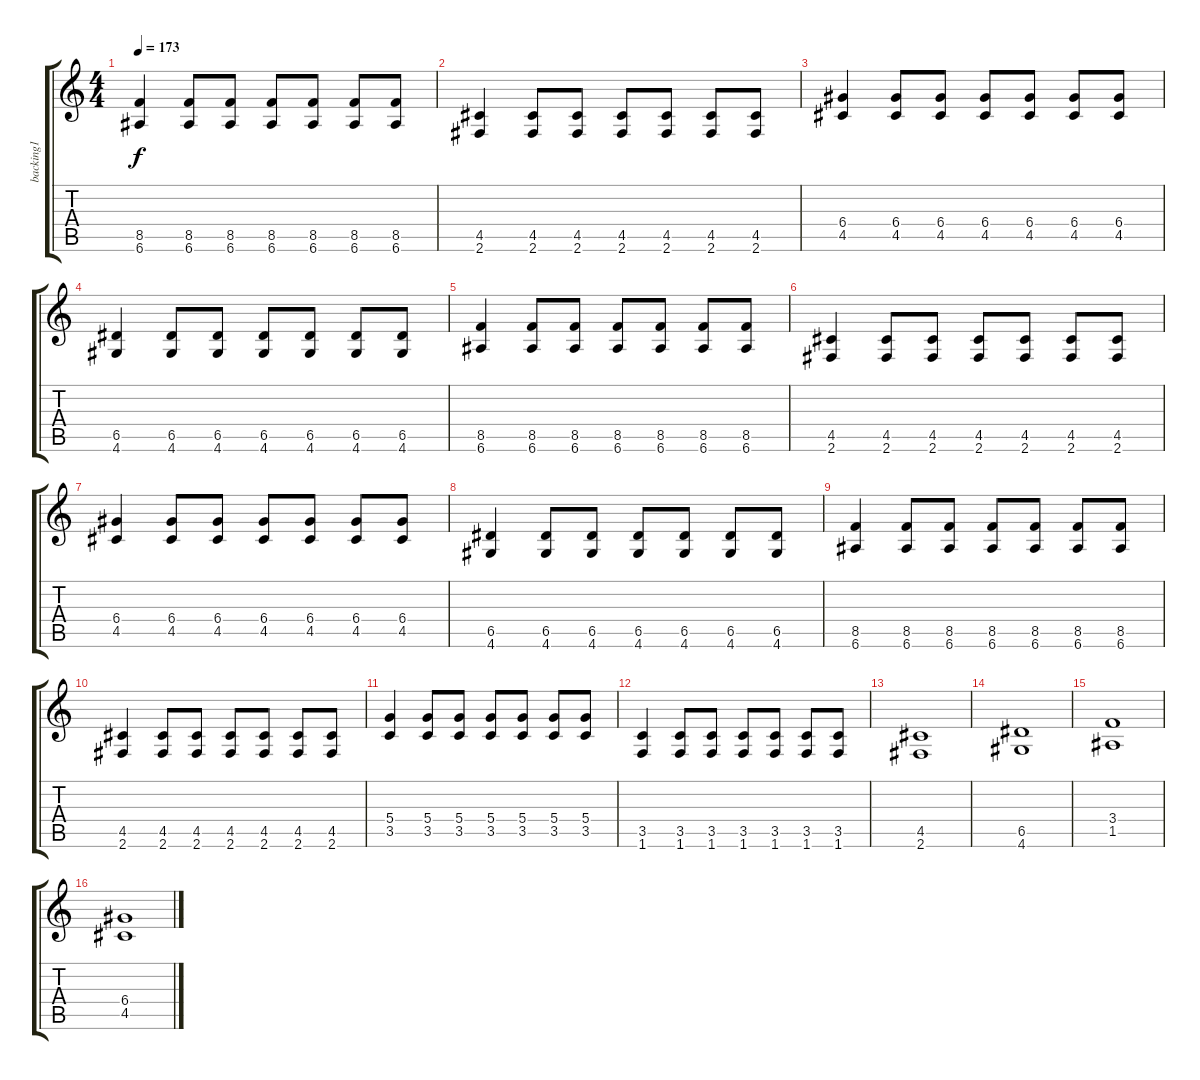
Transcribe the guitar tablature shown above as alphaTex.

\track ("backing1" "backing1") {instrument overdrivenguitar}
\staff {score tabs}
\tuning (E4 B3 G3 D3 A2 E2) {hide}
\ts (4 4)
\tempo 173
\clef g2
\ks c
(8.5 6.6).4{dy f} (8.5 6.6).8 (8.5 6.6).8 (8.5 6.6).8 (8.5 6.6).8 (8.5 6.6).8 (8.5 6.6).8 |
(4.5 2.6).4 (4.5 2.6).8 (4.5 2.6).8 (4.5 2.6).8 (4.5 2.6).8 (4.5 2.6).8 (4.5 2.6).8 |
(6.4 4.5).4 (6.4 4.5).8 (6.4 4.5).8 (6.4 4.5).8 (6.4 4.5).8 (6.4 4.5).8 (6.4 4.5).8 |
(6.5 4.6).4 (6.5 4.6).8 (6.5 4.6).8 (6.5 4.6).8 (6.5 4.6).8 (6.5 4.6).8 (6.5 4.6).8 |
(8.5 6.6).4 (8.5 6.6).8 (8.5 6.6).8 (8.5 6.6).8 (8.5 6.6).8 (8.5 6.6).8 (8.5 6.6).8 |
(4.5 2.6).4 (4.5 2.6).8 (4.5 2.6).8 (4.5 2.6).8 (4.5 2.6).8 (4.5 2.6).8 (4.5 2.6).8 |
(6.4 4.5).4 (6.4 4.5).8 (6.4 4.5).8 (6.4 4.5).8 (6.4 4.5).8 (6.4 4.5).8 (6.4 4.5).8 |
(6.5 4.6).4 (6.5 4.6).8 (6.5 4.6).8 (6.5 4.6).8 (6.5 4.6).8 (6.5 4.6).8 (6.5 4.6).8 |
(8.5 6.6).4 (8.5 6.6).8 (8.5 6.6).8 (8.5 6.6).8 (8.5 6.6).8 (8.5 6.6).8 (8.5 6.6).8 |
(4.5 2.6).4 (4.5 2.6).8 (4.5 2.6).8 (4.5 2.6).8 (4.5 2.6).8 (4.5 2.6).8 (4.5 2.6).8 |
(5.4 3.5).4 (5.4 3.5).8 (5.4 3.5).8 (5.4 3.5).8 (5.4 3.5).8 (5.4 3.5).8 (5.4 3.5).8 |
(3.5 1.6).4 (3.5 1.6).8 (3.5 1.6).8 (3.5 1.6).8 (3.5 1.6).8 (3.5 1.6).8 (3.5 1.6).8 |
(4.5 2.6).1 |
(6.5 4.6).1 |
(3.4 1.5).1 |
(6.4 4.5).1
